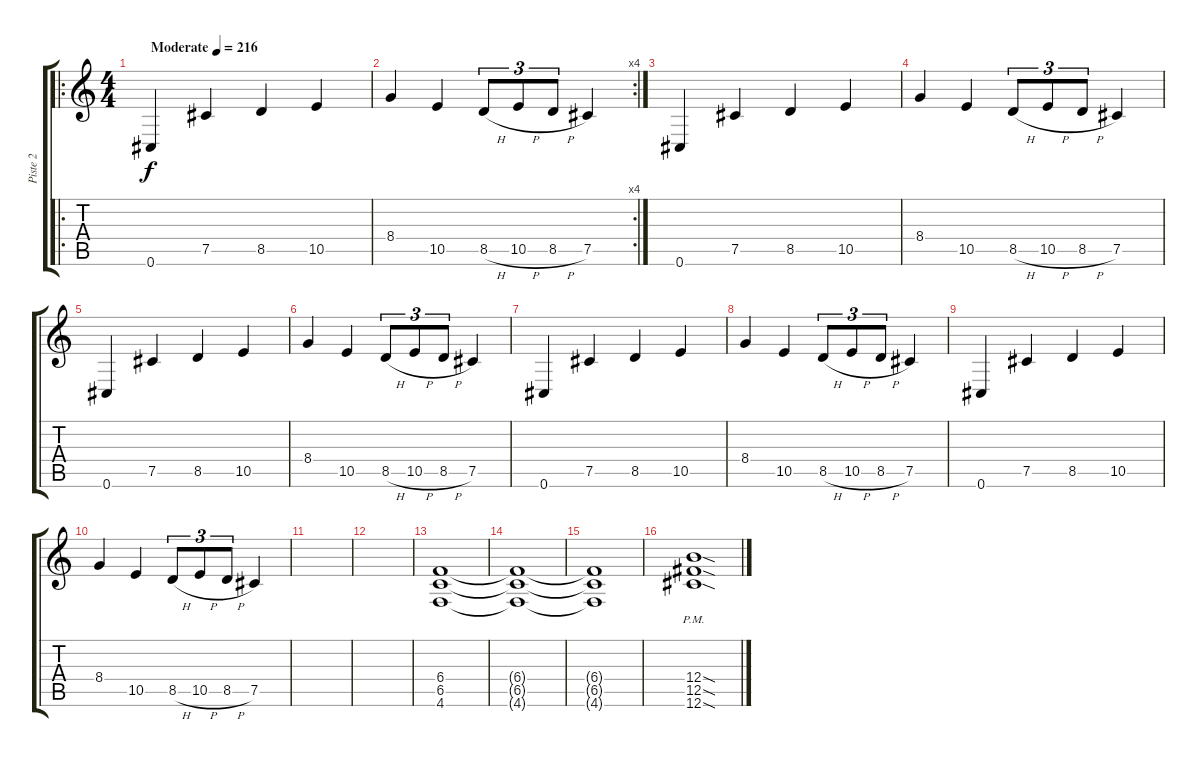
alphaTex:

\track ("Piste 2" "Piste 2") {instrument distortionguitar}
\staff {score tabs}
\tuning (Db4 Ab3 E3 B2 Gb2 Db2) {hide}
\ro
\ts (4 4)
\tempo (216 "Moderate")
\clef g2
\ks c
0.6.4{dy f instrument electricguitarjazz} 7.5.4 8.5.4 10.5.4 |
\rc 4
8.4.4 10.5.4 8.5{h}.8{tu (3 2)} 10.5{h}.8{tu (3 2)} 8.5{h}.8{tu (3 2)} 7.5.4 |
0.6.4 7.5.4 8.5.4 10.5.4 |
8.4.4 10.5.4 8.5{h}.8{tu (3 2)} 10.5{h}.8{tu (3 2)} 8.5{h}.8{tu (3 2)} 7.5.4 |
0.6.4 7.5.4 8.5.4 10.5.4 |
8.4.4 10.5.4 8.5{h}.8{tu (3 2)} 10.5{h}.8{tu (3 2)} 8.5{h}.8{tu (3 2)} 7.5.4 |
0.6.4 7.5.4 8.5.4 10.5.4 |
8.4.4 10.5.4 8.5{h}.8{tu (3 2)} 10.5{h}.8{tu (3 2)} 8.5{h}.8{tu (3 2)} 7.5.4 |
0.6.4 7.5.4 8.5.4 10.5.4 |
8.4.4 10.5.4 8.5{h}.8{tu (3 2)} 10.5{h}.8{tu (3 2)} 8.5{h}.8{tu (3 2)} 7.5.4 |
|
|
(6.4 6.5 4.6).1 |
(6.4{t} 6.5{t} 4.6{t}).1 |
(6.4{t} 6.5{t} 4.6{t}).1 |
(12.4{sod pm} 12.5{sod pm} 12.6{sod pm}).1
